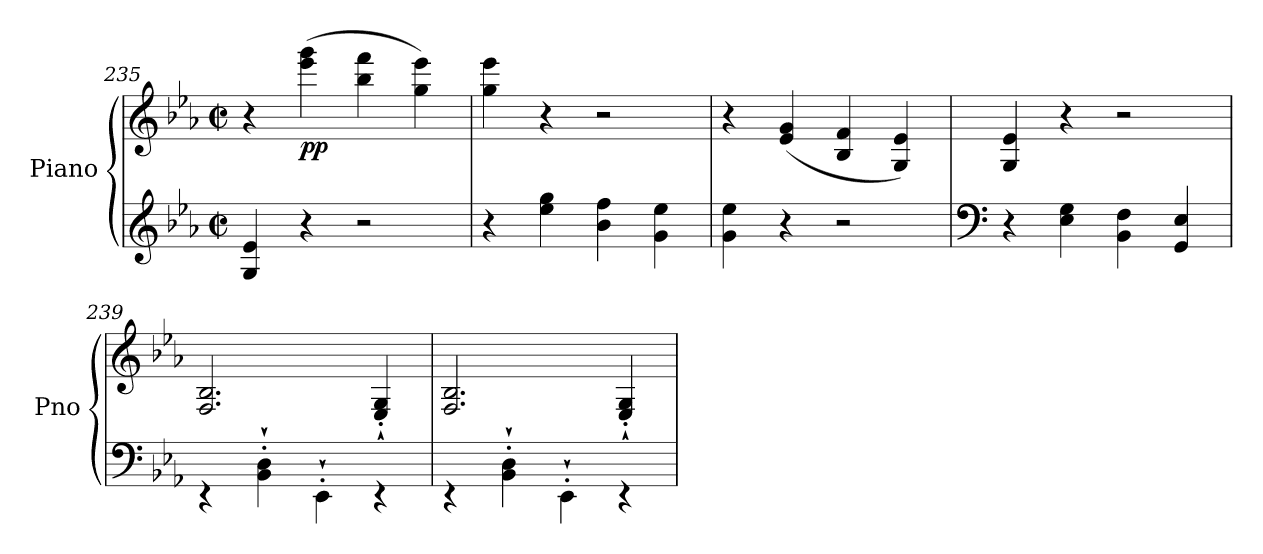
**kern	**kern	**dynam
*part1	*part1	*part1
*staff2	*staff1	*staff1/2
*I"Piano	*	*
*I'Pno	*	*
*clefG2	*clefG2	*
*k[b-e-a-]	*k[b-e-a-]	*
*E-:	*E-:	*
*M2/2	*M2/2	*
*met(c|)	*met(c|)	*
=235	=235	=235
4G/ 4e-/	4r	.
!	!	!LO:DY:b
4r	(>4eee-\ 4ggg\	pp
2r	4bb-\ 4fff\	.
.	4gg\ 4eee-\)	.
=236	=236	=236
4r	4gg\ 4eee-\	.
4ee-\ 4gg\	4r	.
4b-\ 4ff\	2r	.
4g\ 4ee-\	.	.
=237	=237	=237
4g\ 4ee-\	4r	.
4r	(<4e-/ 4g/	.
2r	4B-/ 4f/	.
.	4G/ 4e-/)	.
=238	=238	=238
*clefF4	*	*
4r	4G/ 4e-/	.
4E-\ 4G\	4r	.
4BB-\ 4F\	2r	.
4GG/ 4E-/	.	.
=239	=239	=239
4rEE	2.F/ 2.B-/	.
4BB-\'` 4D\'`	.	.
4EE-'`\	.	.
4rEE	4E-/'` 4G/'`	.
=240	=240	=240
4rEE	2.F/ 2.B-/	.
4BB-\'` 4D\'`	.	.
4EE-'`\	.	.
4rEE	4E-/'` 4G/'`	.
=	=	=
*-	*-	*-
